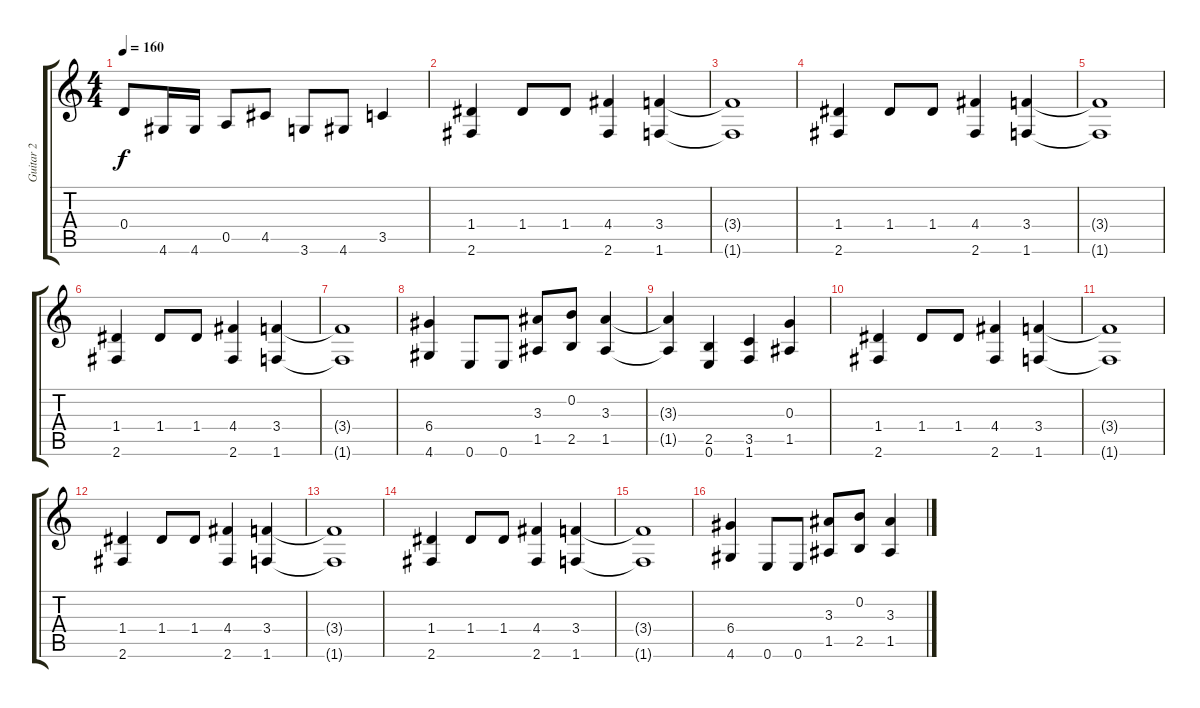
\track ("Guitar 2            " "Guitar 2  ") {instrument distortionguitar}
\staff {score tabs}
\tuning (E4 B3 G3 D3 A2 E2) {hide}
\ts (4 4)
\tempo 160
\clef g2
\ks c
0.4.8{dy f} 4.6.16 4.6.16 0.5.8 4.5.8 3.6.8 4.6.8 3.5.4 |
(1.4 2.6).4 1.4.8 1.4.8 (4.4 2.6).4 (3.4 1.6).4 |
(3.4{t} 1.6{t}).1 |
(1.4 2.6).4 1.4.8 1.4.8 (4.4 2.6).4 (3.4 1.6).4 |
(3.4{t} 1.6{t}).1 |
(1.4 2.6).4 1.4.8 1.4.8 (4.4 2.6).4 (3.4 1.6).4 |
(3.4{t} 1.6{t}).1 |
(6.4 4.6).4 0.6.8 0.6.8 (3.3 1.5).8 (0.2 2.5).8 (3.3 1.5).4 |
(3.3{t} 1.5{t}).4 (2.5 0.6).4 (3.5 1.6).4 (0.3 1.5).4 |
(1.4 2.6).4 1.4.8 1.4.8 (4.4 2.6).4 (3.4 1.6).4 |
(3.4{t} 1.6{t}).1 |
(1.4 2.6).4 1.4.8 1.4.8 (4.4 2.6).4 (3.4 1.6).4 |
(3.4{t} 1.6{t}).1 |
(1.4 2.6).4 1.4.8 1.4.8 (4.4 2.6).4 (3.4 1.6).4 |
(3.4{t} 1.6{t}).1 |
(6.4 4.6).4 0.6.8 0.6.8 (3.3 1.5).8 (0.2 2.5).8 (3.3 1.5).4
